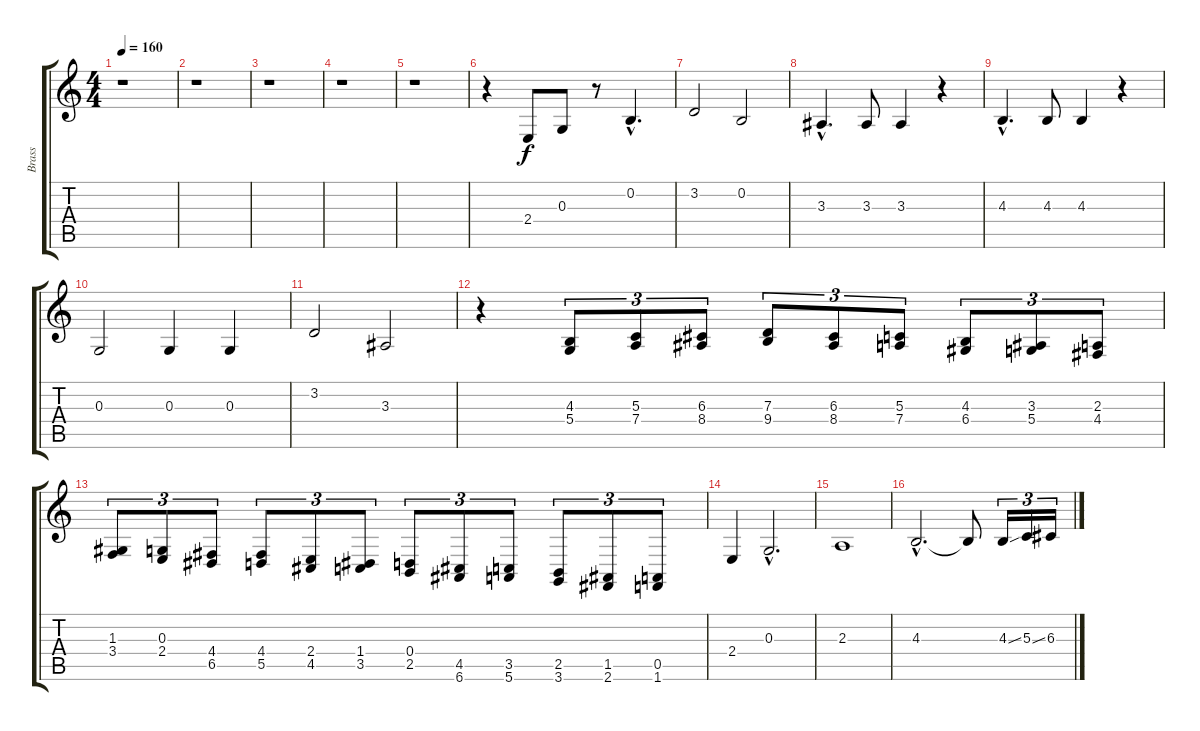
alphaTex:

\track ("Brass" "Brass") {instrument brasssection}
\staff {score tabs}
\tuning (E4 B3 G3 D3 A2 E2) {hide}
\ts (4 4)
\tempo 160
\clef g2
\ks c
r.1{dy f} |
r.1 |
r.1 |
r.1 |
r.1 |
r.4 2.4.8 0.3.8 r.8 0.2{hac}.4{d} |
3.2.2 0.2.2 |
3.3{hac}.4{d} 3.3.8 3.3.4 r.4 |
4.3{hac}.4{d} 4.3.8 4.3.4 r.4 |
0.3.2 0.3.4 0.3.4 |
3.2.2 3.3.2 |
r.4 (4.3 5.4).8{tu (3 2)} (5.3 7.4).8{tu (3 2)} (6.3 8.4).8{tu (3 2)} (7.3 9.4).8{tu (3 2)} (6.3 8.4).8{tu (3 2)} (5.3 7.4).8{tu (3 2)} (4.3 6.4).8{tu (3 2)} (3.3 5.4).8{tu (3 2)} (2.3 4.4).8{tu (3 2)} |
(1.3 3.4).8{tu (3 2)} (0.3 2.4).8{tu (3 2)} (4.4 6.5).8{tu (3 2)} (4.4 5.5).8{tu (3 2)} (2.4 4.5).8{tu (3 2)} (1.4 3.5).8{tu (3 2)} (0.4 2.5).8{tu (3 2)} (4.5 6.6).8{tu (3 2)} (3.5 5.6).8{tu (3 2)} (2.5 3.6).8{tu (3 2)} (1.5 2.6).8{tu (3 2)} (0.5 1.6).8{tu (3 2)} |
2.4.4 0.3{hac}.2{d} |
2.3.1 |
4.3{hac}.2{d} 4.3{t}.8 4.3{ss}.16{tu (3 2)} 5.3{ss}.16{tu (3 2)} 6.3.16{tu (3 2)}
